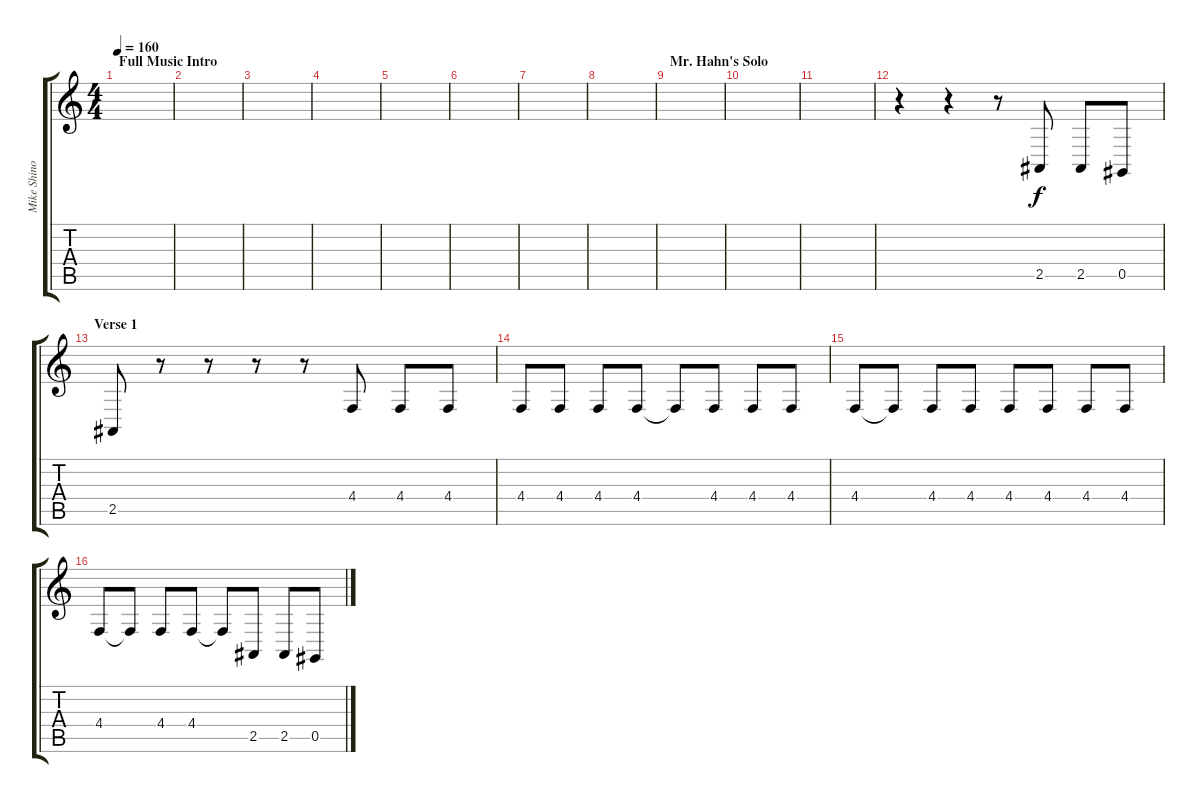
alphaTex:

\track ("Mike Shinoda (Volume Effect)" "Mike Shino") {instrument cello}
\staff {score tabs}
\tuning (Eb4 Bb3 Gb3 Db3 Ab2 Eb2) {hide}
\ts (4 4)
\section ("" "Full Music Intro")
\tempo 160
\clef g2
\ks c
|
|
|
|
|
|
|
|
\section ("" "Mr. Hahn's Solo")
|
|
|
r.4 r.4 r.8 2.5.8 2.5.8 0.5.8 |
\section ("" "Verse 1")
2.5.8 r.8 r.8 r.8 r.8 4.4.8 4.4.8 4.4.8 |
4.4.8 4.4.8 4.4.8 4.4.8 4.4{t}.8 4.4.8 4.4.8 4.4.8 |
4.4.8 4.4{t}.8 4.4.8 4.4.8 4.4.8 4.4.8 4.4.8 4.4.8 |
4.4.8 4.4{t}.8 4.4.8 4.4.8 4.4{t}.8 2.5.8 2.5.8 0.5.8
